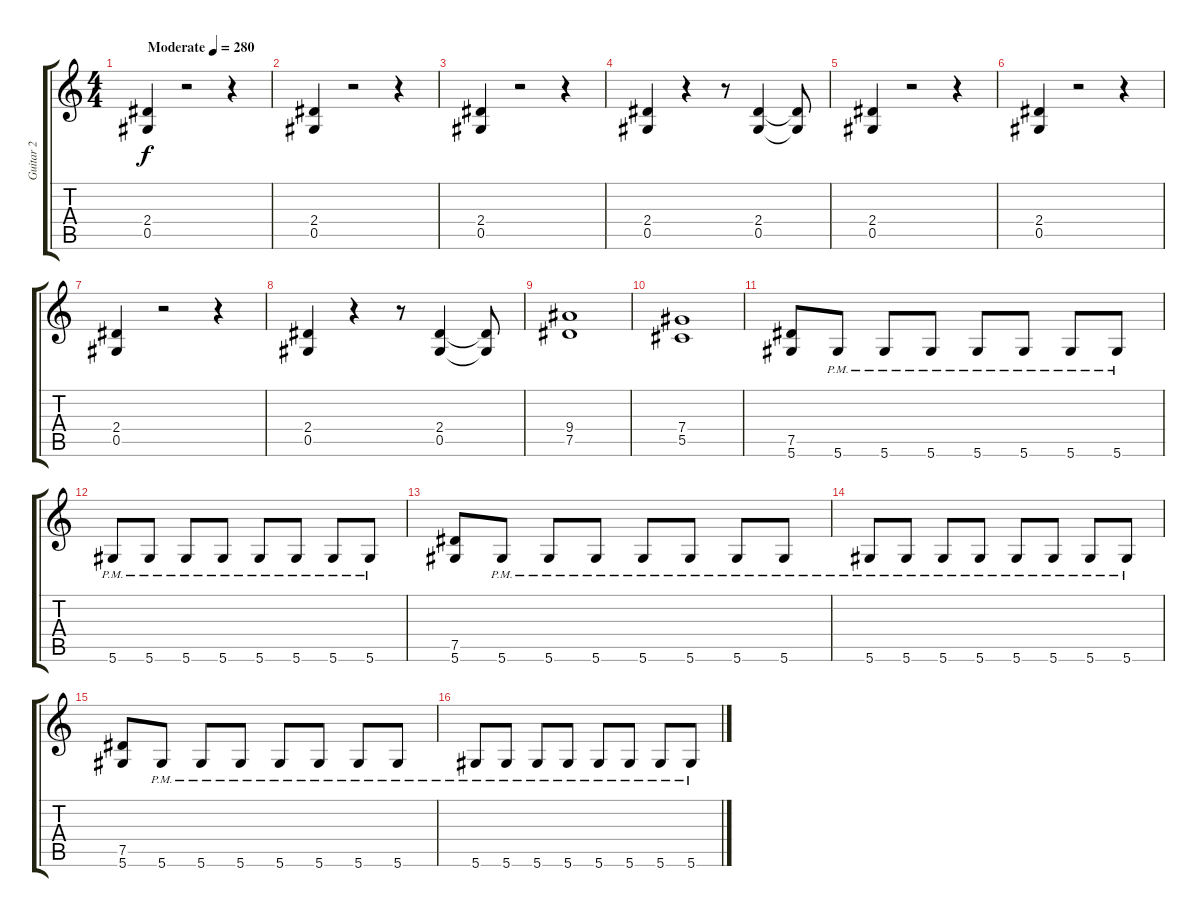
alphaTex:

\track ("Guitar 2" "Guitar 2") {instrument overdrivenguitar}
\staff {score tabs}
\tuning (Eb4 Bb3 Gb3 Db3 Ab2 Eb2) {hide}
\ts (4 4)
\tempo (280 "Moderate")
\clef g2
\ks c
(2.4 0.5).4{dy f instrument overdrivenguitar} r.2 r.4 |
(2.4 0.5).4 r.2 r.4 |
(2.4 0.5).4 r.2 r.4 |
(2.4 0.5).4 r.4 r.8 (2.4 0.5).4 (2.4{t} 0.5{t}).8 |
(2.4 0.5).4 r.2 r.4 |
(2.4 0.5).4 r.2 r.4 |
(2.4 0.5).4 r.2 r.4 |
(2.4 0.5).4 r.4 r.8 (2.4 0.5).4 (2.4{t} 0.5{t}).8 |
(9.4 7.5).1 |
(7.4 5.5).1 |
(7.5 5.6).8 5.6{pm}.8 5.6{pm}.8 5.6{pm}.8 5.6{pm}.8 5.6{pm}.8 5.6{pm}.8 5.6{pm}.8 |
5.6{pm}.8 5.6{pm}.8 5.6{pm}.8 5.6{pm}.8 5.6{pm}.8 5.6{pm}.8 5.6{pm}.8 5.6{pm}.8 |
(7.5 5.6).8 5.6{pm}.8 5.6{pm}.8 5.6{pm}.8 5.6{pm}.8 5.6{pm}.8 5.6{pm}.8 5.6{pm}.8 |
5.6{pm}.8 5.6{pm}.8 5.6{pm}.8 5.6{pm}.8 5.6{pm}.8 5.6{pm}.8 5.6{pm}.8 5.6{pm}.8 |
(7.5 5.6).8 5.6{pm}.8 5.6{pm}.8 5.6{pm}.8 5.6{pm}.8 5.6{pm}.8 5.6{pm}.8 5.6{pm}.8 |
5.6{pm}.8 5.6{pm}.8 5.6{pm}.8 5.6{pm}.8 5.6{pm}.8 5.6{pm}.8 5.6{pm}.8 5.6{pm}.8
